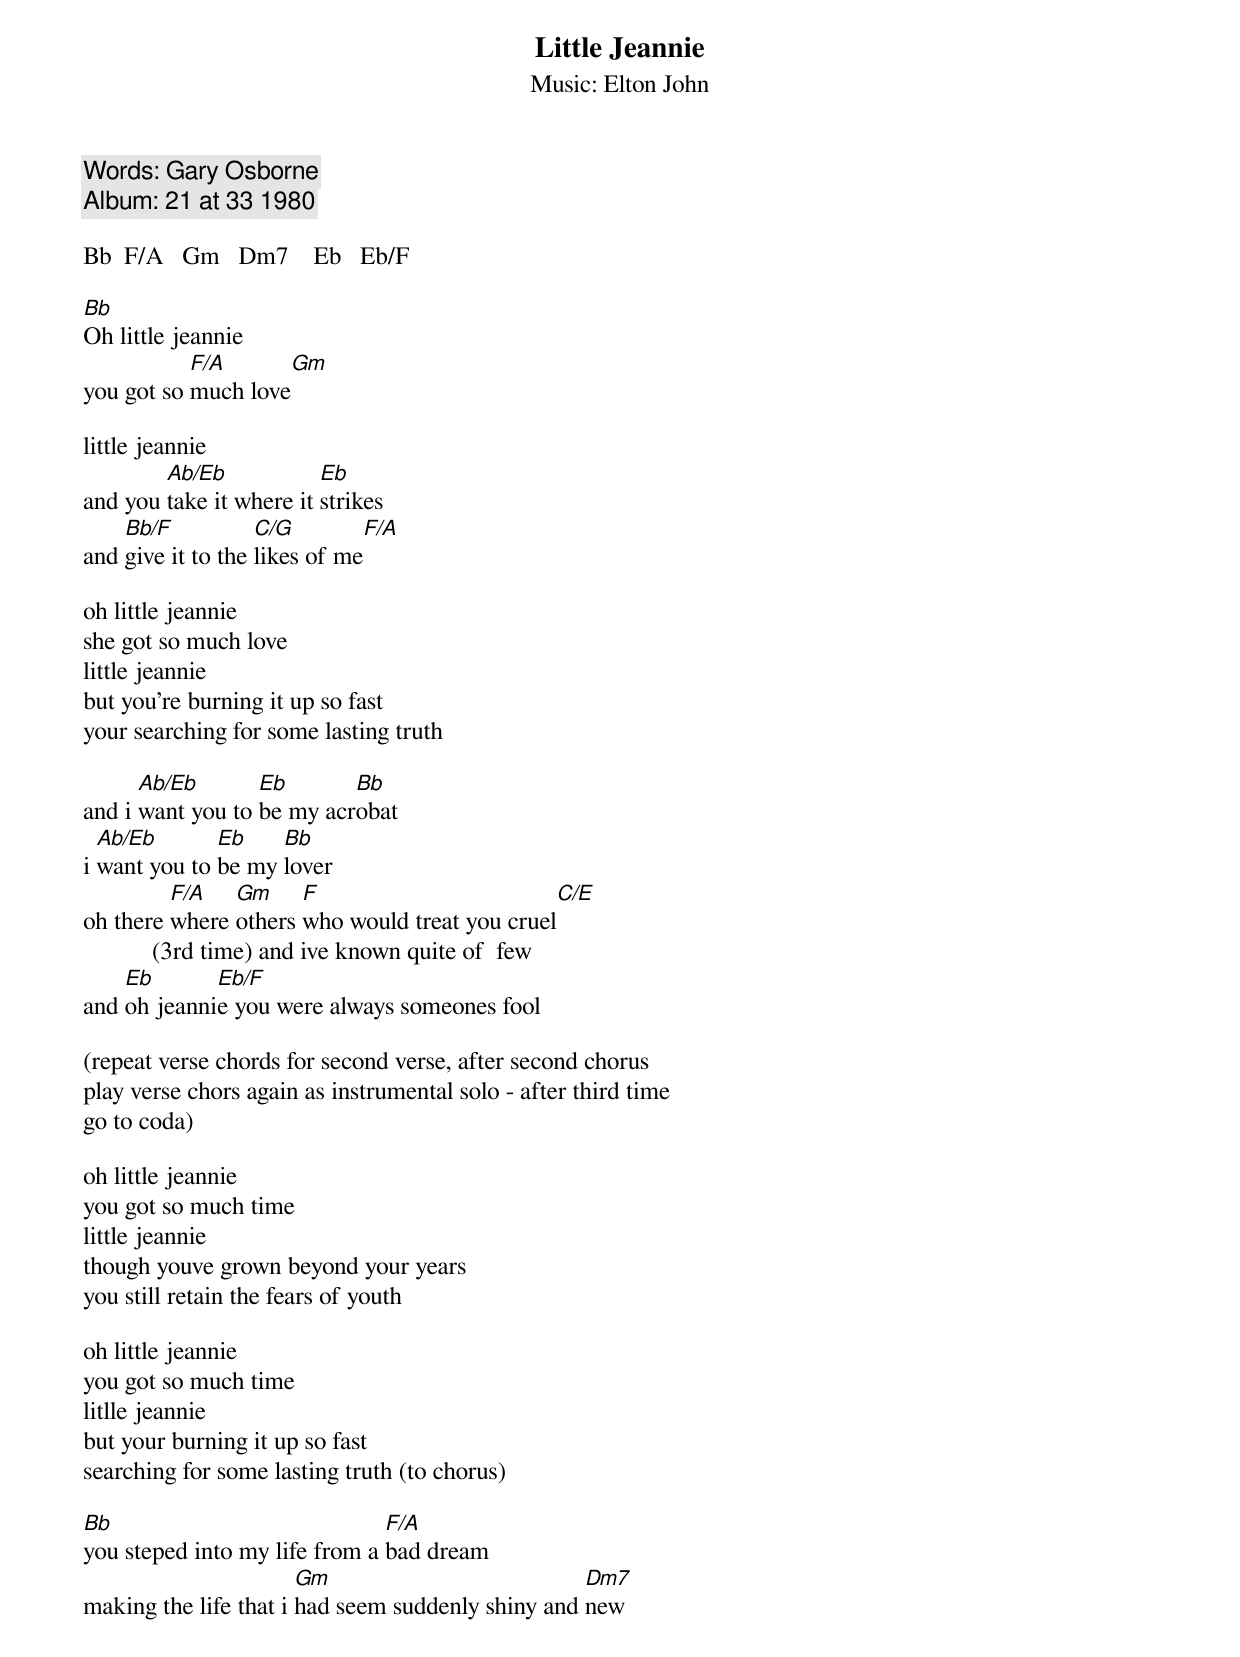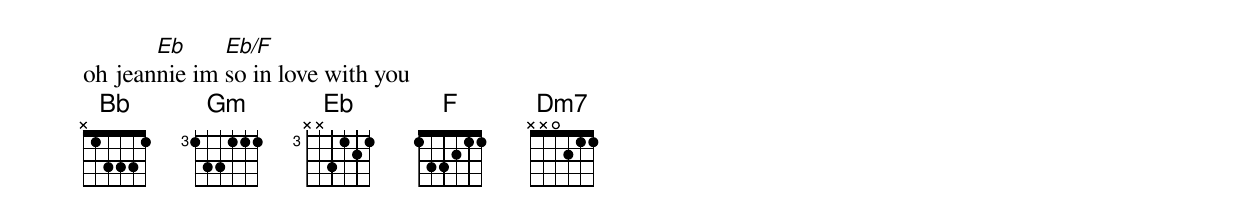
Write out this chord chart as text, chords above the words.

Little Jeannie
Music: Elton John
Words: Gary Osborne
Album: 21 at 33 1980

Bb  F/A   Gm   Dm7    Eb   Eb/F

Bb
Oh little jeannie
           F/A       Gm
you got so much love

little jeannie
        Ab/Eb            Eb
and you take it where it strikes
    Bb/F           C/G          F/A
and give it to the likes of me

oh little jeannie
she got so much love
little jeannie
but you're burning it up so fast
your searching for some lasting truth

      Ab/Eb       Eb       Bb
and i want you to be my acrobat
  Ab/Eb       Eb    Bb
i want you to be my lover
         F/A   Gm     F                         C/E
oh there where others who would treat you cruel
           (3rd time) and ive known quite of  few
    Eb       Eb/F
and oh jeannie you were always someones fool

(repeat verse chords for second verse, after second chorus
play verse chors again as instrumental solo - after third time
go to coda)

oh little jeannie
you got so much time
little jeannie
though youve grown beyond your years
you still retain the fears of youth

oh little jeannie
you got so much time
litlle jeannie
but your burning it up so fast
searching for some lasting truth (to chorus)

Bb                             F/A
you steped into my life from a bad dream
                       Gm                          Dm7
making the life that i had seem suddenly shiny and new
       Eb     Eb/F
oh jeannie im so in love with you
